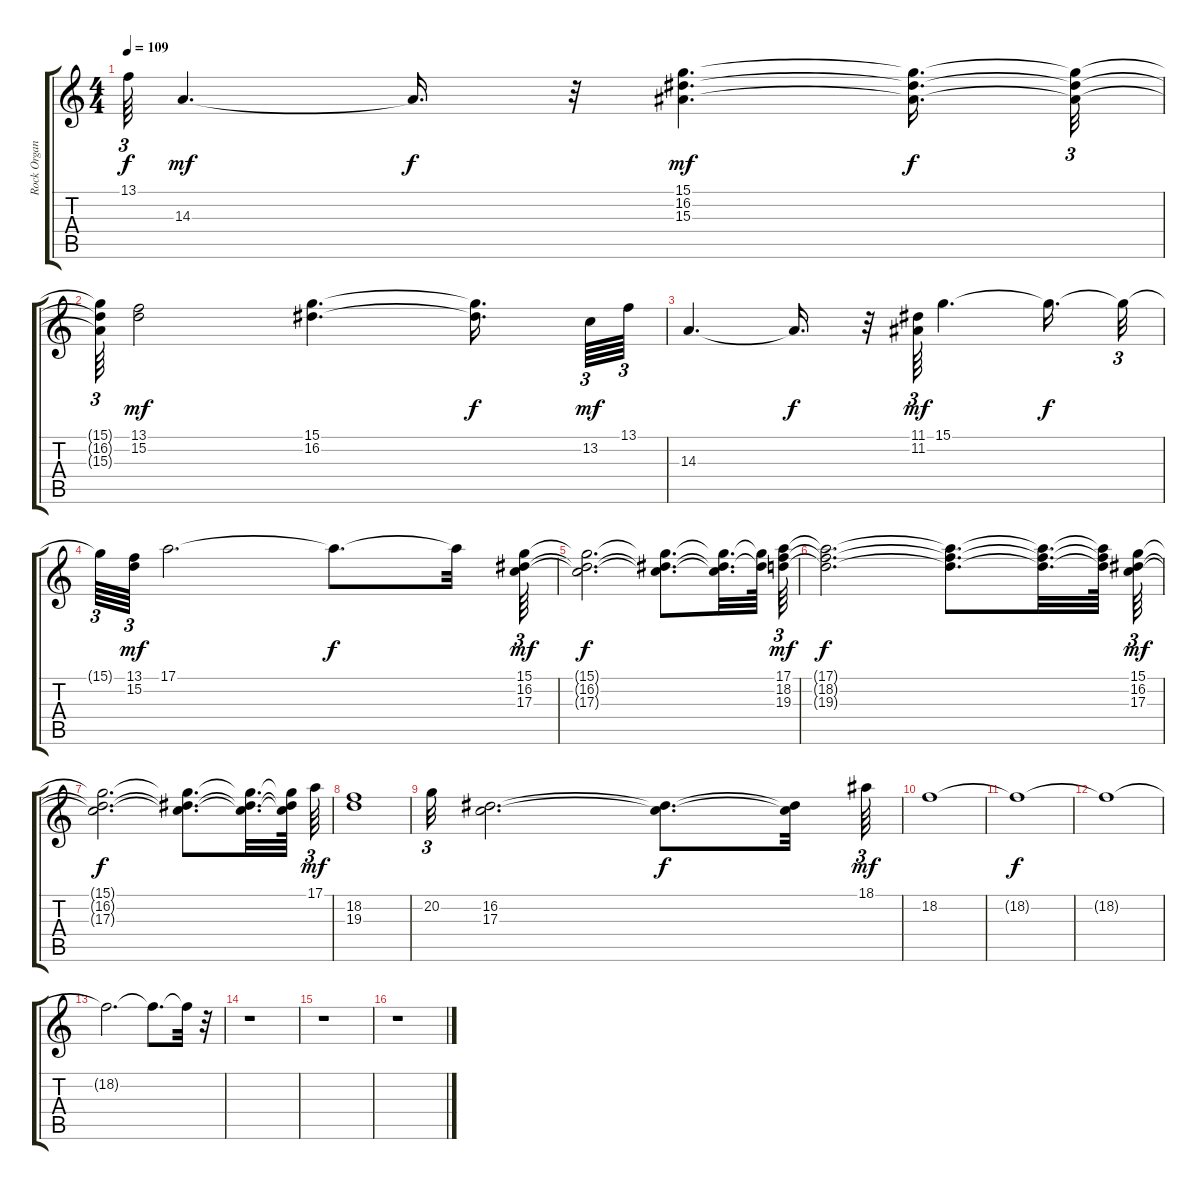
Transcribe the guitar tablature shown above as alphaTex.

\track ("Rock Organ" "Rock Organ") {instrument rockorgan}
\staff {score tabs}
\tuning (E4 B3 G3 D3 A2 E2) {hide}
\ts (4 4)
\tempo 109
\clef g2
\ks c
13.1{t}.64{tu (3 2) dy f} 14.3.4{d dy mf} 14.3{t}.16{d dy f} r.32 (15.1 16.2 15.3).4{d dy mf} (15.1{t} 16.2{t} 15.3{t}).16{d dy f} (15.1{t} 16.2{t} 15.3{t}).32{tu (3 2)} |
(15.1{t} 16.2{t} 15.3{t}).64{tu (3 2)} (13.1 15.2).2{dy mf} (15.1 16.2).4{d} (15.1{t} 16.2{t}).16{d dy f beam splitsecondary} 13.2.64{tu (3 2) dy mf} 13.1.64{tu (3 2)} |
14.3.4{d} 14.3{t}.16{d dy f} r.32 (11.1 11.2).64{tu (3 2) dy mf} 15.1.4{d} 15.1{t}.16{d dy f} 15.1{t}.32{tu (3 2)} |
15.1{t}.64{tu (3 2)} (13.1 15.2).64{tu (3 2) dy mf} 17.1.2{d} 17.1{t}.8{d dy f} 17.1{t}.32 (15.1 16.2 17.3).64{tu (3 2) dy mf} |
(15.1{t} 16.2{t} 17.3{t}).2{d dy f} (15.1{t} 16.2{t} 17.3{t}).8{d} (15.1{t} 16.2{t} 17.3{t}).32{d} (15.1{t} 16.2{t}).64 (17.1 18.2 19.3).64{tu (3 2) dy mf} |
(17.1{t} 18.2{t} 19.3{t}).2{d dy f} (17.1{t} 18.2{t} 19.3{t}).8{d} (17.1{t} 18.2{t} 19.3{t}).32{d} (17.1{t} 18.2{t} 19.3{t}).64 (15.1 16.2 17.3).64{tu (3 2) dy mf} |
(15.1{t} 16.2{t} 17.3{t}).2{d dy f} (15.1{t} 16.2{t} 17.3{t}).8{d} (15.1{t} 16.2{t} 17.3{t}).32{d} (15.1{t} 16.2{t} 17.3{t}).64 17.1.64{tu (3 2) dy mf} |
(18.2 19.3).1 |
20.2.32{tu (3 2)} (16.2 17.3).2{d} (16.2{t} 17.3{t}).8{d dy f} (16.2{t} 17.3{t}).32 18.1.64{tu (3 2) dy mf} |
18.2.1 |
18.2{t}.1{dy f} |
18.2{t}.1 |
18.2{t}.2{d} 18.2{t}.8{d} 18.2{t}.32 r.32 |
r.1 |
r.1 |
r.1
